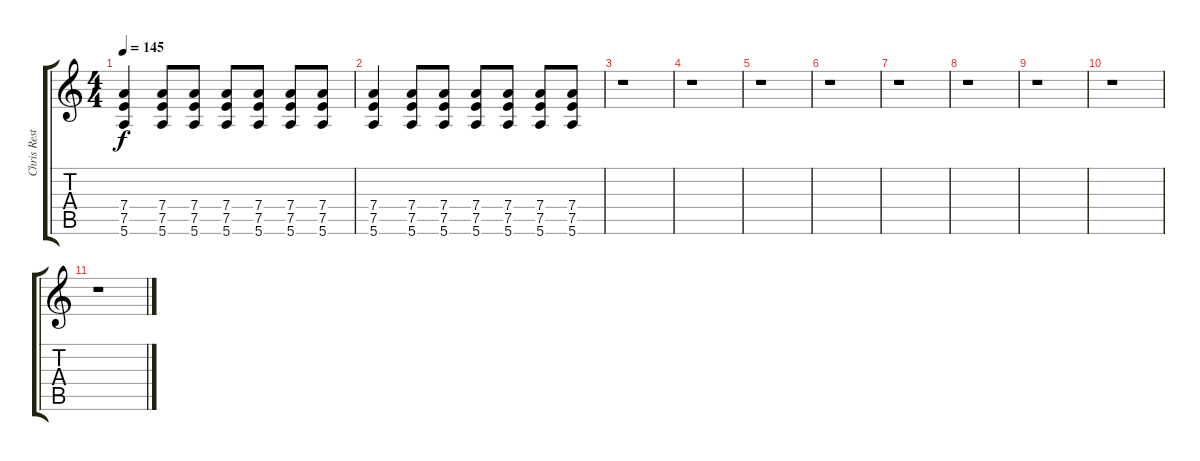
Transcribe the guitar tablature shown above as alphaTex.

\track ("Chris Rest" "Chris Rest") {instrument distortionguitar}
\staff {score tabs}
\tuning (E4 B3 G3 D3 A2 E2) {hide}
\ts (4 4)
\tempo 145
\clef g2
\ks c
(7.4 7.5 5.6).4{dy f} (7.4 7.5 5.6).8 (7.4 7.5 5.6).8 (7.4 7.5 5.6).8 (7.4 7.5 5.6).8 (7.4 7.5 5.6).8 (7.4 7.5 5.6).8 |
(7.4 7.5 5.6).4 (7.4 7.5 5.6).8 (7.4 7.5 5.6).8 (7.4 7.5 5.6).8 (7.4 7.5 5.6).8 (7.4 7.5 5.6).8 (7.4 7.5 5.6).8 |
r.1 |
r.1 |
r.1 |
r.1 |
r.1 |
r.1 |
r.1 |
r.1 |
r.1
